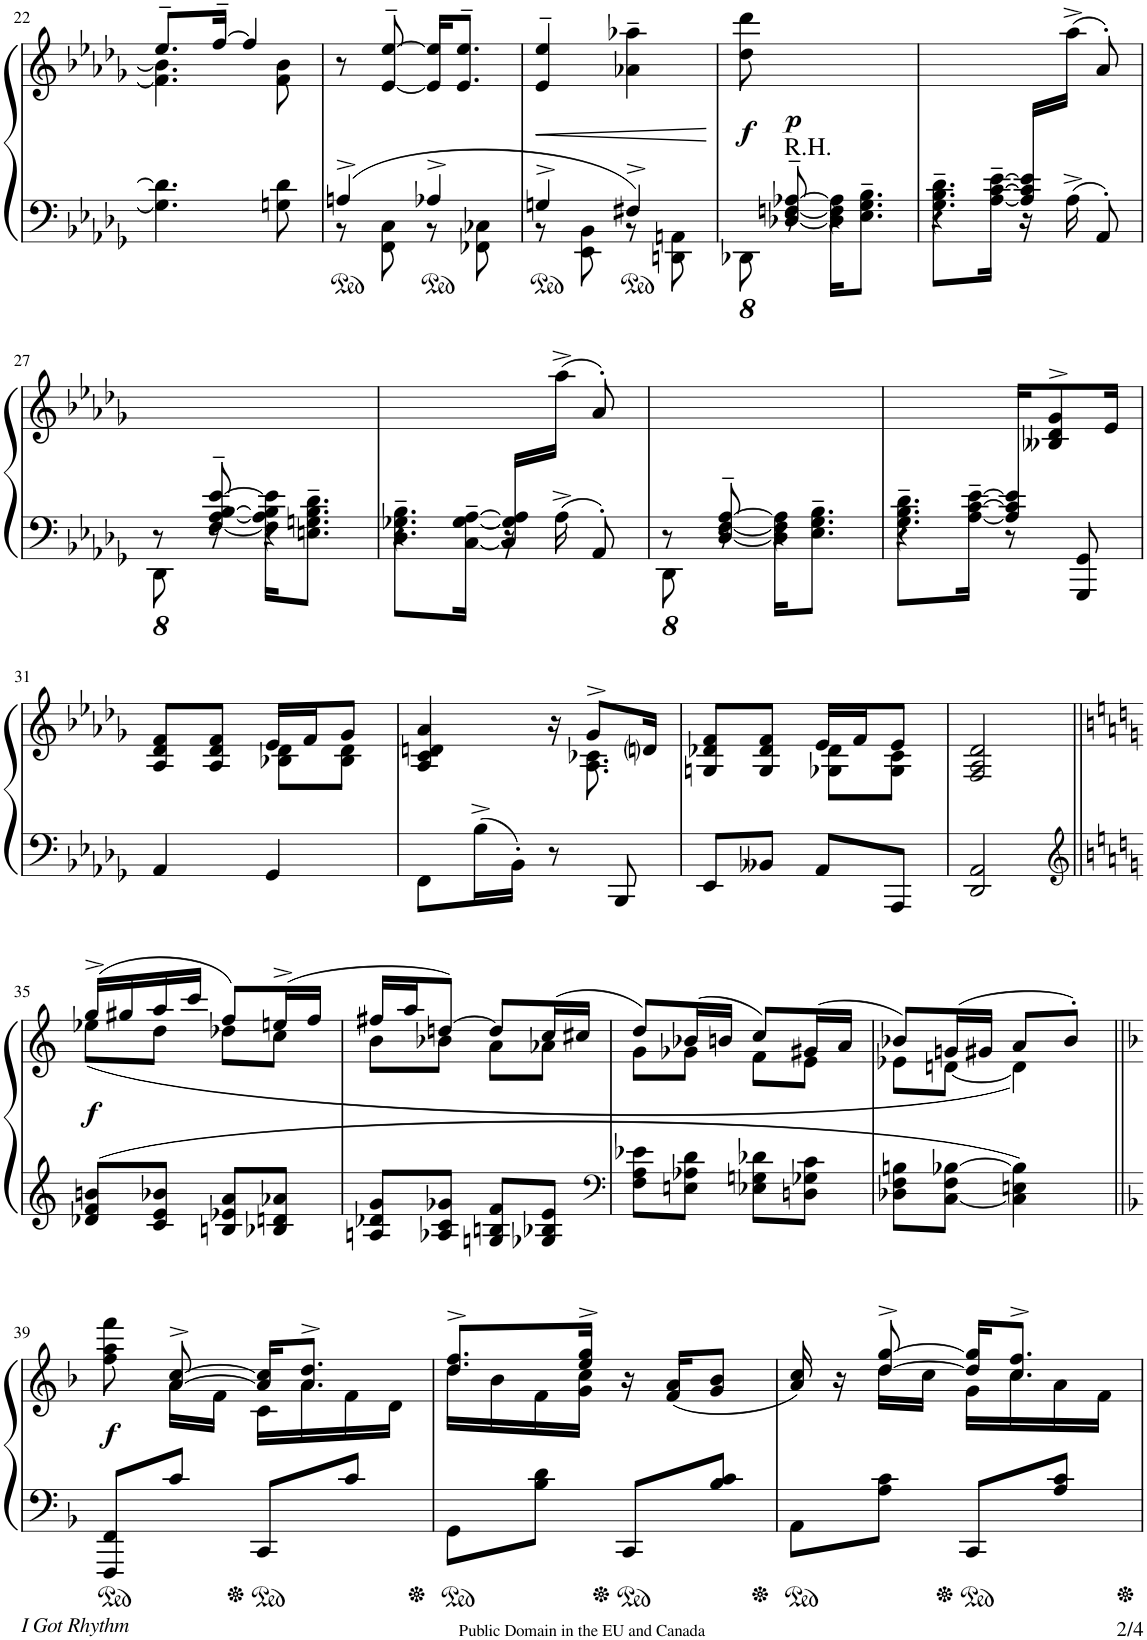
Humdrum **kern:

**kern	**kern	**dynam
*part1	*part1	*part1
*staff2	*staff1	*staff1/2
*I"Piano	*	*
*I'Pno.	*	*
!!LO:PB:g=z
*clefF4	*clefG2	*
*k[b-e-a-d-g-]	*k[b-e-a-d-g-]	*
*D-:	*D-:	*
*M2/4	*M2/4	*
=22	=22	=22
*	*^	*
4.G\] 4.d-\]	8.ee-~/L	4.f\] 4.b-\]	.
.	[16ff~/Jk	.	.
.	4ff/]	.	.
8Gn\ 8d-\	.	8f\ 8b-\	.
*	*v	*v	*
=23	=23	=23
*^	*	*
4An^/	8r	8r	.
.	8FF\ 8C\	[8e-/~> [8ee-/~>	.
4A-X^/	8r	16e-/] 16ee-/]KL	.
.	.	8.e-/~> 8.ee-/~>J	.
.	8FF-X\ 8C-X\	.	.
=24	=24	=24	=24
!	!	!	!LO:HP:b
4Gn^/	8r	4e-/~> 4ee-/~>	<
.	8EE-\ 8BB-\	.	.
4F#X^/	8r	4a-X\~ 4aa-X\~	.
.	8DDn\ 8AAn\	.	.
*v	*v	*	*
.	.	[
=25	=25	=25
*^	*	*
*8ba	*	*	*
!	!	!	!LO:DY:b
8ryy	8DDD-X\	8dd-\ 8ddd-\	f
*X8ba	*	*	*
!	!	!LO:TX:b:t=R.H.	!
!	!	!	!LO:DY:b
[8D-X/~> [8Fn/~> [8A-X/~>	8r	4.ryy	p
16D-\] 16F\] 16A-\]KL	4r	.	.
8.E-\~> 8.G-\~> 8.B-\~>J	.	.	.
=26	=26	=26	=26
8.G-\~> 8.B-\~> 8.d-\~>L	4r	16ryy	.
[16A-\~> [16c\~> [16e-\~>Jk	.	.	.
16A-/] 16c/] 16e-/]LL	16r	.	.
8.ryy	16A-^>\	(16aa-^>\JJ	.
.	8AA-'>/	8a-'>/)	.
!!LO:LB:g=z
=27	=27	=27	=27
*8ba	*	*	*
8ryy	8DDD-\	8r	.
*X8ba	*	*	*
[8F/~> [8A-/~> [8B-/~> [8e-/~>	8r	4.ryy	.
16F\] 16A-\] 16B-\] 16e-\]KL	4r	.	.
8.En\~> 8.Gn\~> 8.B-\~> 8.d-\~>J	.	.	.
=28	=28	=28	=28
8.D-\~> 8.G-X\~> 8.B-\~>L	4r	16ryy	.
[16C\~> [16G-\~> [16A-\~>Jk	.	.	.
16C/] 16G-/] 16A-/]LL	16r	.	.
8.ryy	16A-^>\	(16aa-^>\JJ	.
.	8AA-'>/	8a-'>/)	.
=29	=29	=29	=29
*8ba	*	*	*
8ryy	8DDD-\	8r	.
*X8ba	*	*	*
[8D-/~> [8F/~> [8A-/~>	8r	4.ryy	.
16D-\] 16F\] 16A-\]KL	4r	.	.
8.E-\~> 8.G-\~> 8.B-\~>J	.	.	.
=30	=30	=30	=30
8.G-\~> 8.B-\~> 8.d-\~>L	4r	16ryy	.
[16A-\~> [16c\~> [16e-\~>Jk	.	.	.
16A-/] 16c/] 16e-/]KL	8r	.	.
8.ryy	.	8B--X/^> 8d-/^> 8g-/^>	.
.	8GGG-/ 8GG-/	.	.
.	.	16e-/Jk	.
*v	*v	*	*
!!LO:LB:g=z
=31	=31	=31
*	*^	*
4AA-/	8A-/ 8d-/ 8f/L	8ryy	.
.	8A-/ 8d-/ 8f/J	8ryy	.
4GG-/	16e-/LL	8B-X\ 8d-\L	.
.	16f/J	.	.
.	8g-/J	8B-\ 8d-\J	.
=32	=32	=32	=32
8FF\L	4A-/ 4c/ 4dn/ 4a-/	4ryy	.
16B-^>\L	.	.	.
16BB-'\JJ	.	.	.
8r	16r	16ryy	.
.	8g-^/L	8.A-\ 8.c-X\	.
8BBB-/	.	.	.
.	16dni/Jk	.	.
=33	=33	=33	=33
8EE-/L	8Gn/ 8d-X/ 8f/L	8ryy	.
8BB--X/J	8G/ 8d-/ 8f/J	8ryy	.
8AA-/L	16e-/LL	8G-X\ 8d-\L	.
.	16f/J	.	.
8AAA-/J	8e-/J	8G-\ 8c\J	.
*	*v	*v	*
=34	=34	=34
2DD-/ 2AA-/	2F/ 2A-/ 2d-/	.
!!LO:LB:g=z
=35||	=35||	=35||
*clefG2	*	*
*k[]	*k[]	*
*C:	*C:	*
*	*^	*
!	!	!	!LO:DY:b
8d-X/ 8f/ 8bn/L	(16gg^/LL	(8ee-X\L	f
.	16gg#X/	.	.
8c/ 8e/ 8b-X/J	16aa/	8dd\J	.
.	16ccc/JJ	.	.
8Bn/ 8e-X/ 8a/L	8ff/L)	8dd-X\L	.
8B-X/ 8dn/ 8a-X/J	(16een^/L	8cc\J	.
.	16ff/JJ	.	.
=36	=36	=36	=36
8An/ 8d-X/ 8g/L	16ff#X/LL	8b\L	.
.	16aa/J	.	.
8A-X/ 8c/ 8g-X/J	[8ddn/J)	8b-X\J	.
8Gn/ 8Bn/ 8f/L	8dd/L]	8a\L	.
8G-X/ 8B-X/ 8e/J	(16cc/L	8a-X\J	.
.	16cc#X/JJ	.	.
=37	=37	=37	=37
*clefF4	*	*	*
8F\ 8A\ 8e-X\L	8dd/L)	8g\L	.
8En\ 8A-X\ 8d\J	(16b-X/L	8g-X\J	.
.	16bn/JJ	.	.
8E-X\ 8Gn\ 8d-X\L	8cc/L)	8f\L	.
8Dn\ 8G-X\ 8c\J	(16g#X/L	8e\J	.
.	16a/JJ	.	.
=38	=38	=38	=38
8D-X\ 8F\ 8Bn\L	8b-X/L)	8e-X\L	.
[8C\ 8F\ [8B-X\J	(16gn/L	[8dn\J	.
.	16g#X/JJ	.	.
4C\] 4En\ 4B-\]	8a/L	4d\])	.
.	8b-'/J)	.	.
!!LO:LB:g=z	!!
=39||	=39||	=39||	=39||
*k[b-]	*k[b-]	*	*
*F:	*F:	*	*
!	!	!	!LO:DY:b
8FFF/ 8FF/L	8ff\ 8aa\ 8fff\	8ryy	f
8c/J	[8a/^> [8cc/^>	16a\LL	.
.	.	16f\JJ	.
8CC/L	16a/] 16cc/]KL	16c\LL	.
!	!LO:N:n=1:head=solid	!LO:N:head=solid	!
.	8.a/^> 8.dd/^>J	16a\	.
8c/J	.	16f\	.
.	.	16d\JJ	.
=40	=40	=40	=40
!	!LO:N:n=1:head=solid	!LO:N:head=solid	!
8GG\L	8.dd/^> 8.ff/^>L	16dd\LL	.
.	.	16b-\	.
8B-\ 8d\J	.	16f\	.
.	16ee/^> 16gg/^>Jk	16g\ 16cc\JJ	.
8CC/L	16r	16ryy	.
.	(16f/ 16a/KL	16ryy	.
8B-/ 8c/J	8g/ 8b-/J	8ryy	.
=41	=41	=41	=41
8AA\L	16a/ 16cc/)	16ryy	.
.	16r	16ryy	.
8A\ 8c\J	[8dd/^> [8gg/^>	16dd\LL	.
.	.	16cc\JJ	.
8CC/L	16dd/] 16gg/]KL	16g\LL	.
!	!	!LO:N:head=solid	!
.	8.cc/^> 8.ff/^>J	16cc\	.
8A/ 8c/J	.	16a\	.
.	.	16f\JJ	.
*	*v	*v	*
=	=	=
*-	*-	*-
